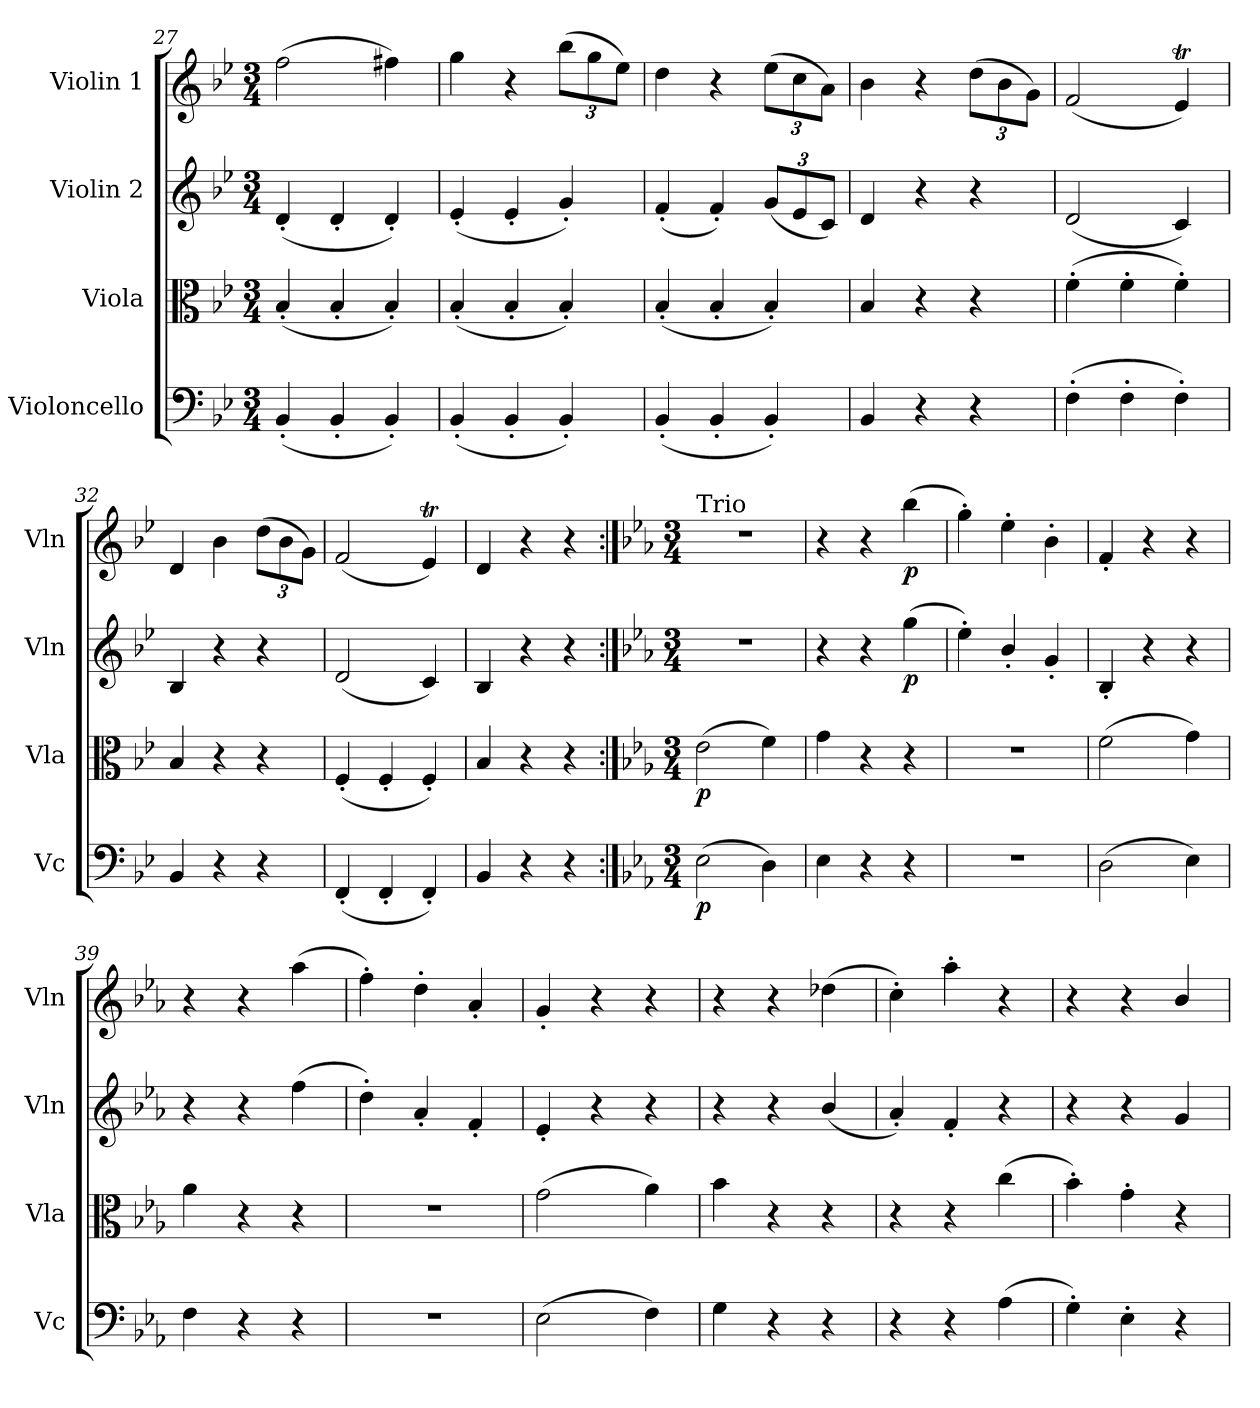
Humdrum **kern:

**kern	**dynam	**kern	**dynam	**kern	**dynam	**kern	**dynam
*part4	*part4	*part3	*part3	*part2	*part2	*part1	*part1
*staff4	*staff4	*staff3	*staff3	*staff2	*staff2	*staff1	*staff1
*I"Violoncello	*	*I"Viola	*	*I"Violin 2	*	*I"Violin 1	*
*I'Vc	*	*I'Vla	*	*I'Vln	*	*I'Vln	*
*clefF4	*	*clefC3	*	*clefG2	*	*clefG2	*
*k[b-e-]	*	*k[b-e-]	*	*k[b-e-]	*	*k[b-e-]	*
*M3/4	*	*M3/4	*	*M3/4	*	*M3/4	*
=27	=27	=27	=27	=27	=27	=27	=27
(4BB-'/	.	(4B-'/	.	(4d'/	.	(>2ff\	.
4BB-'/	.	4B-'/	.	4d'/	.	.	.
4BB-'/)	.	4B-'/)	.	4d'/)	.	4ff#X\)	.
=28	=28	=28	=28	=28	=28	=28	=28
(4BB-'/	.	(4B-'/	.	(4e-'/	.	4gg\	.
4BB-'/	.	4B-'/	.	4e-'/	.	4r	.
4BB-'/)	.	4B-'/)	.	4g'/)	.	(12bb-\L	.
.	.	.	.	.	.	12gg\	.
.	.	.	.	.	.	12ee-\J)	.
!!LO:PB:g=z
=29	=29	=29	=29	=29	=29	=29	=29
(4BB-'/	.	(4B-'/	.	(4f'/	.	4dd\	.
4BB-'/	.	4B-'/	.	4f'/)	.	4r	.
4BB-'/)	.	4B-'/)	.	(<12g/L	.	(>12ee-\L	.
.	.	.	.	12e-/	.	12cc\	.
.	.	.	.	12c/J)	.	12a\J)	.
=30	=30	=30	=30	=30	=30	=30	=30
4BB-/	.	4B-/	.	4d/	.	4b-\	.
4r	.	4r	.	4r	.	4r	.
4r	.	4r	.	4r	.	(12dd\L	.
.	.	.	.	.	.	12b-\	.
.	.	.	.	.	.	12g\J)	.
=31	=31	=31	=31	=31	=31	=31	=31
(4F'\	.	(4f'\	.	(>2d/	.	(2f/	.
4F'\	.	4f'\	.	.	.	.	.
4F'\)	.	4f'\)	.	4c/)	.	4e-T/)	.
=32	=32	=32	=32	=32	=32	=32	=32
4BB-/	.	4B-/	.	4B-/	.	4d/	.
4r	.	4r	.	4r	.	4b-\	.
4r	.	4r	.	4r	.	(12dd\L	.
.	.	.	.	.	.	12b-\	.
.	.	.	.	.	.	12g\J)	.
=33	=33	=33	=33	=33	=33	=33	=33
(4FF'/	.	(4F'/	.	(<2d/	.	(2f/	.
4FF'/	.	4F'/	.	.	.	.	.
4FF'/)	.	4F'/)	.	4c/)	.	4e-T/)	.
=34	=34	=34	=34	=34	=34	=34	=34
4BB-/	.	4B-/	.	4B-/	.	4d/	.
4r	.	4r	.	4r	.	4r	.
4r	.	4r	.	4r	.	4r	.
!!LO:LB:g=z
=35:|!	=35:|!	=35:|!	=35:|!	=35:|!	=35:|!	=35:|!	=35:|!
*k[b-e-a-]	*	*k[b-e-a-]	*	*k[b-e-a-]	*	*k[b-e-a-]	*
*M3/4	*	*M3/4	*	*M3/4	*	*M3/4	*
!	!	!	!	!	!	!LO:TX:a:t=Trio	!
!	!LO:DY:b	!	!LO:DY:b	!	!	!	!
(>2E-\	p	(>2e-\	p	2.r	.	2.r	.
4D\)	.	4f\)	.	.	.	.	.
=36	=36	=36	=36	=36	=36	=36	=36
4E-\	.	4g\	.	4r	.	4r	.
4r	.	4r	.	4r	.	4r	.
!	!	!	!	!	!LO:DY:b	!	!LO:DY:b
4r	.	4r	.	(4gg\	p	(4bb-\	p
=37	=37	=37	=37	=37	=37	=37	=37
2.r	.	2.r	.	4ee-'\)	.	4gg'\)	.
.	.	.	.	4b-'/	.	4ee-'\	.
.	.	.	.	4g'/	.	4b-'\	.
=38	=38	=38	=38	=38	=38	=38	=38
(2D\	.	(>2f\	.	4B-'/	.	4f'/	.
.	.	.	.	4r	.	4r	.
4E-\)	.	4g\)	.	4r	.	4r	.
=39	=39	=39	=39	=39	=39	=39	=39
4F\	.	4a-\	.	4r	.	4r	.
4r	.	4r	.	4r	.	4r	.
4r	.	4r	.	(4ff\	.	(4aa-\	.
=40	=40	=40	=40	=40	=40	=40	=40
2.r	.	2.r	.	4dd'\)	.	4ff'\)	.
.	.	.	.	4a-'/	.	4dd'\	.
.	.	.	.	4f'/	.	4a-'/	.
=41	=41	=41	=41	=41	=41	=41	=41
(>2E-\	.	(>2g\	.	4e-'/	.	4g'/	.
.	.	.	.	4r	.	4r	.
4F\)	.	4a-\)	.	4r	.	4r	.
!!LO:LB:g=z
=42	=42	=42	=42	=42	=42	=42	=42
4G\	.	4b-\	.	4r	.	4r	.
4r	.	4r	.	4r	.	4r	.
4r	.	4r	.	(<4b-/	.	(4dd-X\	.
=43	=43	=43	=43	=43	=43	=43	=43
4r	.	4r	.	4a-'/)	.	4cc'\)	.
4r	.	4r	.	4f'/	.	4aa-'\	.
(4A-\	.	(4cc\	.	4r	.	4r	.
=44	=44	=44	=44	=44	=44	=44	=44
4G'\)	.	4b-'\)	.	4r	.	4r	.
4E-'\	.	4g'\	.	4r	.	4r	.
4r	.	4r	.	4g/	.	4b-/	.
=	=	=	=	=	=	=	=
*-	*-	*-	*-	*-	*-	*-	*-
